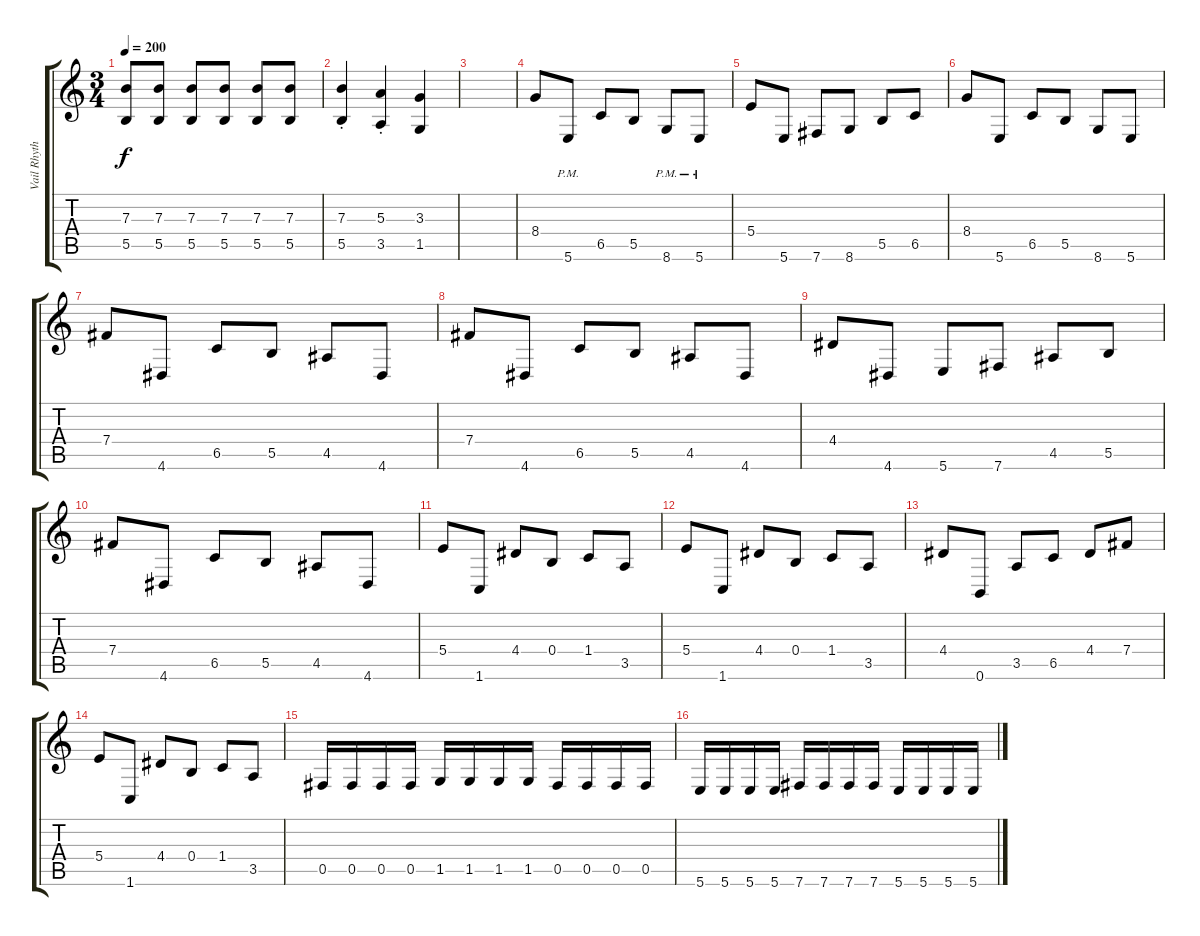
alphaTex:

\track ("Vail Rhythm" "Vail Rhyth") {instrument overdrivenguitar}
\staff {score tabs}
\tuning (Db4 Ab3 E3 B2 Gb2 B1) {hide}
\ts (3 4)
\tempo 200
\clef g2
\ks c
(7.3 5.5).8{dy f} (7.3 5.5).8 (7.3 5.5).8 (7.3 5.5).8 (7.3 5.5).8 (7.3 5.5).8 |
(7.3{st} 5.5{st}).4 (5.3{st} 3.5{st}).4 (3.3 1.5).4 |
|
8.4.8 5.6{pm}.8 6.5.8 5.5.8 8.6{pm}.8 5.6{pm}.8 |
5.4.8 5.6.8 7.6.8 8.6.8 5.5.8 6.5.8 |
8.4.8 5.6.8 6.5.8 5.5.8 8.6.8 5.6.8 |
7.4.8 4.6.8 6.5.8 5.5.8 4.5.8 4.6.8 |
7.4.8 4.6.8 6.5.8 5.5.8 4.5.8 4.6.8 |
4.4.8 4.6.8 5.6.8 7.6.8 4.5.8 5.5.8 |
7.4.8 4.6.8 6.5.8 5.5.8 4.5.8 4.6.8 |
5.4.8 1.6.8 4.4.8 0.4.8 1.4.8 3.5.8 |
5.4.8 1.6.8 4.4.8 0.4.8 1.4.8 3.5.8 |
4.4.8 0.6.8 3.5.8 6.5.8 4.4.8 7.4.8 |
5.4.8 1.6.8 4.4.8 0.4.8 1.4.8 3.5.8 |
0.5.16 0.5.16 0.5.16 0.5.16 1.5.16 1.5.16 1.5.16 1.5.16 0.5.16 0.5.16 0.5.16 0.5.16 |
5.6.16 5.6.16 5.6.16 5.6.16 7.6.16 7.6.16 7.6.16 7.6.16 5.6.16 5.6.16 5.6.16 5.6.16
